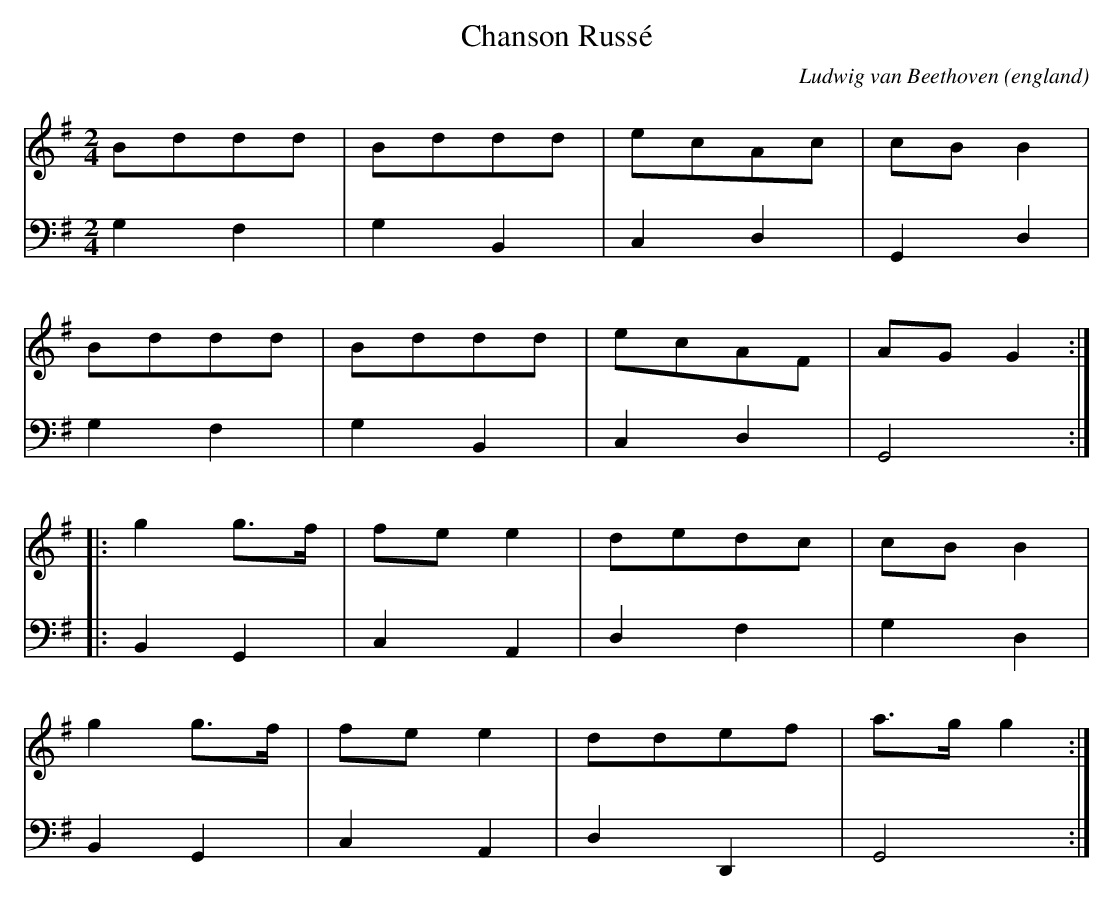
X:1
T:Chanson Russ\'e
O:england
C:Ludwig van Beethoven
V:1 Program 1 0 %Piano
V:2 Program 1 0 bass %Piano
M:2/4
L:1/8
K:G
V:1
Bddd|Bddd|ecAc|cBB2|
V:2
G,2F,2|G,2B,,2|C,2D,2|G,,2D,2|
V:1
Bddd|Bddd|ecAF|AGG2:|
V:2
G,2F,2|G,2B,,2|C,2D,2|G,,4:|
V:1
|:g2g>f|fee2|dedc|cBB2|
V:2
|:B,,2G,,2|C,2A,,2|D,2F,2|G,2D,2|
V:1
g2g>f|fee2|ddef|a>gg2:|
V:2
B,,2G,,2|C,2A,,2|D,2D,,2|G,,4:|
